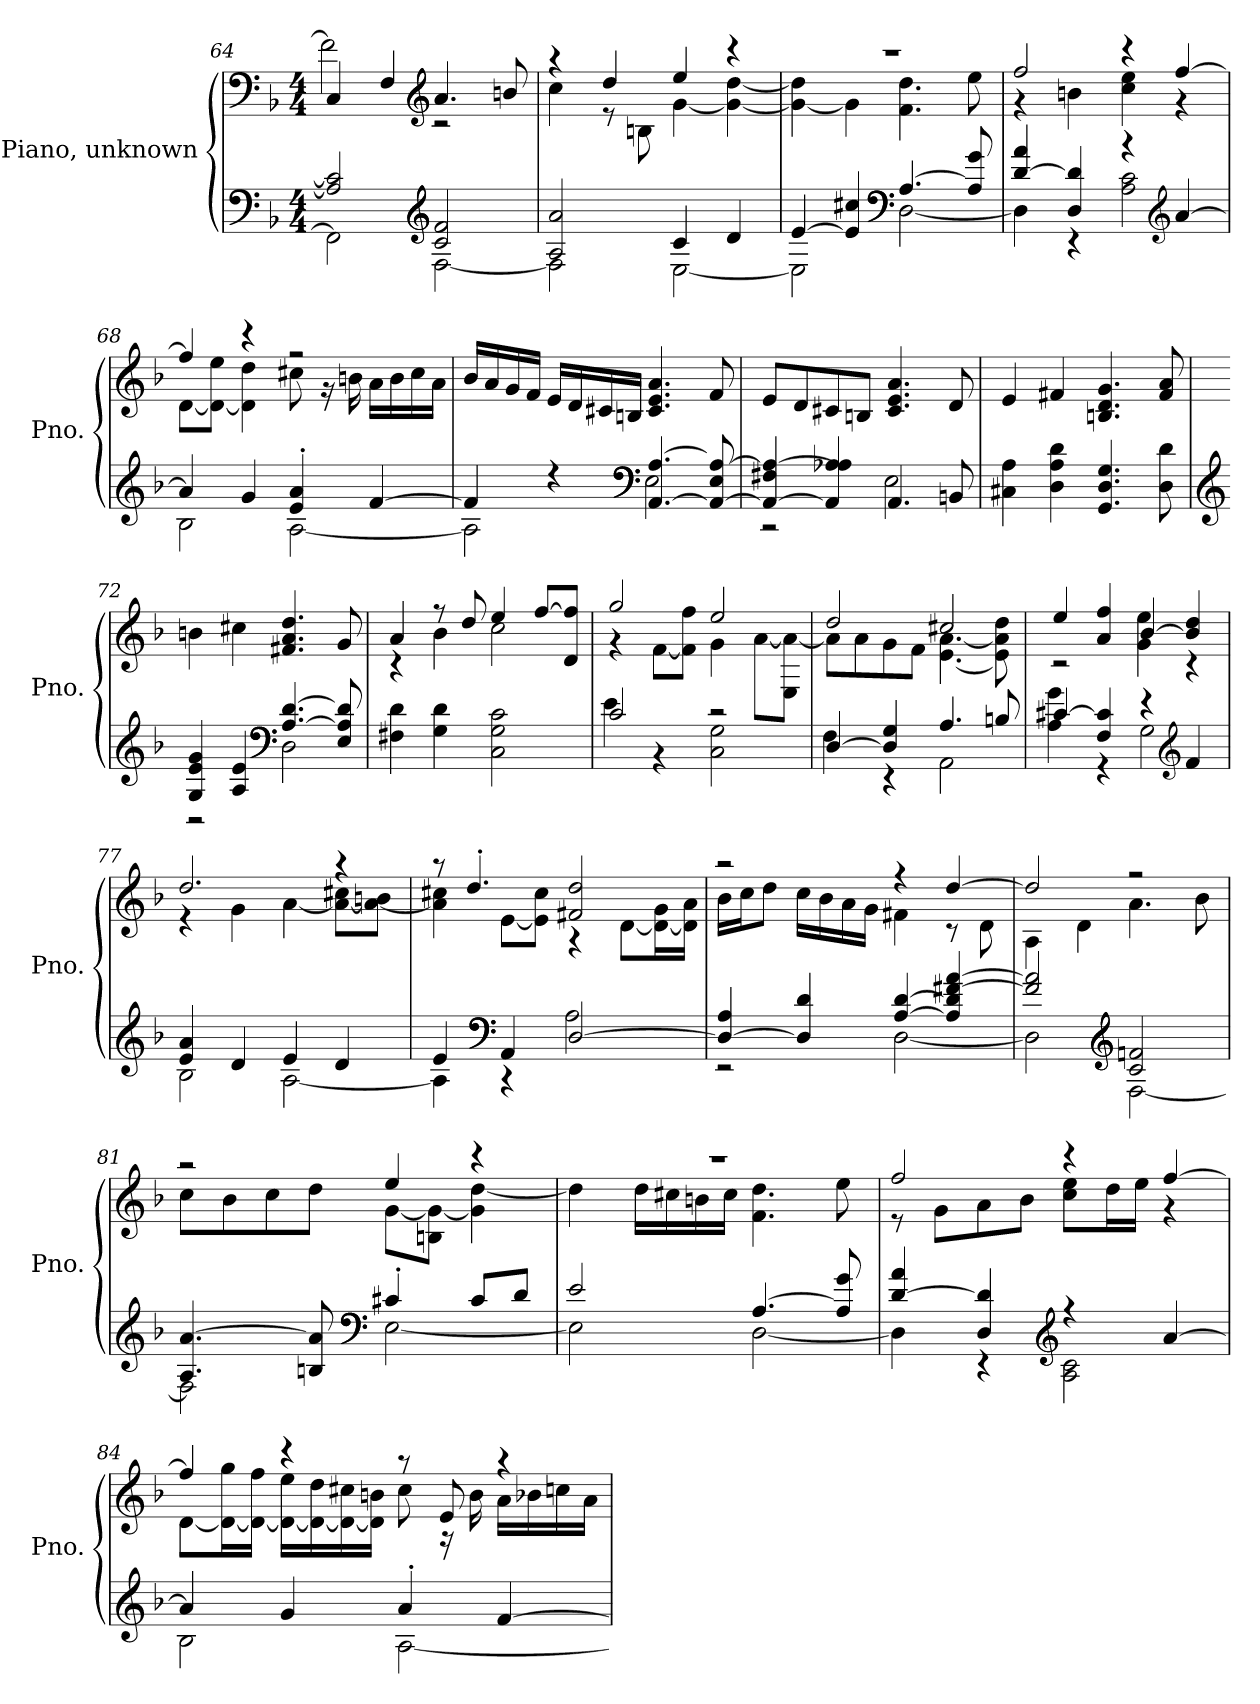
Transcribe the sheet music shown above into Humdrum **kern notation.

**kern	**kern
*part1	*part1
*staff2	*staff1
*I"Piano, unknown	*
*I'Pno.	*
!!LO:LB:g=z
*clefF4	*clefF4
*k[b-]	*k[b-]
*M4/4	*M4/4
=64	=64
*^	*^
2A/] 2c/]	2FF\]	4C/	2f\]
.	.	4F/	.
*clefG2	*	*clefG2	*
2c/ 2f/	[2F\	4.a/	2r
.	.	8bn/	.
=65	=65	=65	=65
2A/ 2a/	2F\]	4r	4cc\
.	.	4dd/	8r
.	.	.	8Bn\
4c/	[2E\	4ee/	[4g\
4d/	.	4r	4g\_ [4dd\
=66	=66	=66	=66
[4e/	2E\]	1r	4g\_ 4dd\]
4e/] 4cc#X/	.	.	4g\]
*clefF4	*	*	*
[4.A/	[2D\	.	4.f\ 4.dd\
8A/] 8g/	.	.	8ee\
=67	=67	=67	=67
[4d/ 4a/	4D\]	2ff/	4r
4D/ 4d/]	4r	.	4bn\
4r	2A\ 2c\	4r	4cc\ 4ee\
*clefG2	*	*	*
[4a/	.	[4ff/	4r
!!LO:LB:g=z	!!
=68	=68	=68	=68
4a/]	2B-\	4ff/]	[8d\L
.	.	.	8d\_ 8ee\J
4g/	.	4r	4d\] 4dd\
4e/' 4a/'	[2A\	2r	8cc#X\
.	.	.	16r
.	.	.	16bn\
[4f/	.	.	16a\LL
.	.	.	16b\
.	.	.	16cc#\
.	.	.	16a\JJ
*	*	*v	*v
=69	=69	=69
4f/]	2A\]	16b-/LL
.	.	16a/
.	.	16g/
.	.	16f/JJ
4r	.	16e/LL
.	.	16d/
.	.	16c#X/
.	.	16Bn/JJ
*clefF4	*	*
[4.AA/ [4.A/	2E\	4.c#/ 4.e/ 4.a/
8AA/_ 8E/ 8A/_	.	8f/
=70	=70	=70
4AA/_ 4F#X/ 4A/_	2r	8e/L
.	.	8d/
4AA/] 4A-X/ 4A/]	.	8c#X/
.	.	8Bn/J
4.AA/	2E\	4.c#/ 4.e/ 4.a/
8BBn/	.	8d/
*v	*v	*
!!LO:LB:g=z
=71	=71
4C#X\ 4A\	4e/
4D\ 4A\ 4d\	4f#X/
4.GG/ 4.D/ 4.G/	4.Bn/ 4.d/ 4.g/
8D\ 8d\	8f#/ 8a/
=72	=72
*clefG2	*
*^	*
4G/ 4e/ 4g/	2r	4bn\
4A/ 4e/	.	4cc#X\
*clefF4	*	*
[4.A/ [4.d/	2D\	4.f#X/ 4.a/ 4.dd/
8E/ 8A/] 8d/]	.	8g/
*v	*v	*
=73	=73
*	*^
4F#X\ 4d\	4a/	4r
4G\ 4d\	8r	4b-\
.	8dd/	.
2C\ 2G\ 2c\	4ee/	2cc\
.	[8ff/L	.
.	8d/ 8ff/]J	.
=74	=74	=74
*^	*	*
2c/	4e\	2gg/	4r
.	4r	.	[8f\L
.	.	.	8f\] 8ff\J
2r	2C\ 2G\	2ee/	4g\
.	.	.	[8a\L
.	.	.	8E\ 8a\_J
!!LO:PB:g=z	!!
=75	=75	=75	=75
[4D/	4F\	2dd/	8a\L]
.	.	.	8a\
4D/] 4G/	4r	.	8g\
.	.	.	8f\J
4.A/	2AA\	2cc#X/	[4.e\ [4.a\
8Bn/	.	.	8e\] 8a\] 8dd\
=76	=76	=76	=76
[4c#X/	4A\ 4g\	4ee/	2r
4F/ 4c#/]	4r	4a/ 4ff/	.
4r	2G\	[4b-/	4g\ 4ee\
*clefG2	*	*	*
4f/	.	4b-/] 4dd/	4r
=77	=77	=77	=77
4e/ 4a/	2B-\	2.dd/	4r
4d/	.	.	4g\
4e/	[2A\	.	[4a\
4d/	.	4r	8a\_ 8cc#X\L
.	.	.	8a\_ 8bn\J
=78	=78	=78	=78
4e/	4A\]	8r	4a\] 4cc#X\
.	.	4.dd'/	.
*clefF4	*	*	*
4AA/	4r	.	[8e\L
.	.	.	8e\] 8cc#\J
[2D/	2A\	2f#X/ 2dd/	4r
.	.	.	[8d\L
.	.	.	16d\_ 16g\L
.	.	.	16d\] 16a\JJ
!!LO:LB:g=z	!!
=79	=79	=79	=79
4D/_ 4A/	2r	2r	16b-\LL
.	.	.	16cc\J
.	.	.	8dd\J
4D/] 4d/	.	.	16cc\LL
.	.	.	16b-\
.	.	.	16a\
.	.	.	16g\JJ
[4A/ [4d/	[2D\	4r	4f#X\
4A/] 4d/] [4f#X/ [4a/	.	[4dd/	8r
.	.	.	8d\
=80	=80	=80	=80
2f#/] 2a/]	2D\]	2dd/]	4A\
.	.	.	4d\
*clefG2	*	*	*
2c/ 2fn/	[2F\	2r	4.a\
.	.	.	8b-\
=81	=81	=81	=81
4.A/ [4.a/	2F\]	2r	8cc\L
.	.	.	8b-\
.	.	.	8cc\
8Bn/ 8a/]	.	.	8dd\J
*clefF4	*	*	*
4c#X'/	[2E\	4ee/	[8g\L
.	.	.	8Bn\ 8g\_J
8c#/L	.	4r	4g\] [4dd\
8d/J	.	.	.
=82	=82	=82	=82
2e/	2E\]	1r	4dd\]
.	.	.	16dd\LL
.	.	.	16cc#X\
.	.	.	16bn\
.	.	.	16cc#\JJ
[4.A/	[2D\	.	4.f\ 4.dd\
8A/] 8g/	.	.	8ee\
!!LO:LB:g=z	!!
=83	=83	=83	=83
[4d/ 4a/	4D\]	2ff/	8r
.	.	.	8g\L
4D/ 4d/]	4r	.	8a\
.	.	.	8b-\J
*clefG2	*	*	*
4r	2A\ 2c\	4r	8cc\ 8ee\L
.	.	.	16dd\L
.	.	.	16ee\JJ
[4a/	.	[4ff/	4r
=84	=84	=84	=84
4a/]	2B-\	4ff/]	[8d\L
.	.	.	16d\_ 16gg\L
.	.	.	16d\_ 16ff\JJ
4g/	.	4r	16d\_ 16ee\LL
.	.	.	16d\_ 16dd\
.	.	.	16d\_ 16cc#X\
.	.	.	16d\] 16bn\JJ
4a'/	[2A\	8r	8cc#\
.	.	8e/	16r
.	.	.	16b\
[4f/	.	4r	16a\LL
.	.	.	16b-X\
.	.	.	16ccn\
.	.	.	16a\JJ
*v	*v	*	*
*	*v	*v
=	=
*-	*-
